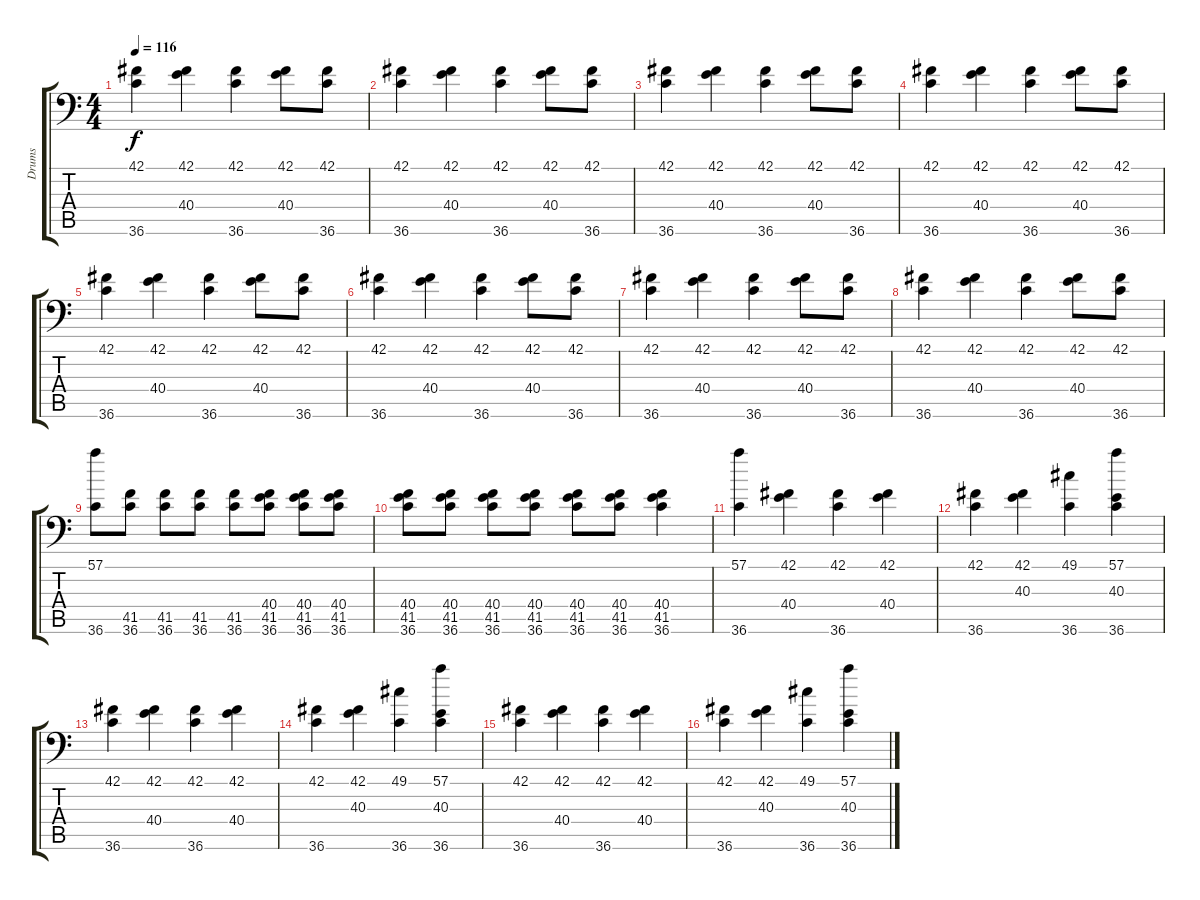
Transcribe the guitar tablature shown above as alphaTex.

\track ("Drums" "Drums") {instrument acousticgrandpiano}
\staff {score tabs}
\tuning (C-1 C-1 C-1 C-1 C-1 C-1) {hide}
\ts (4 4)
\tempo 116
\clef f4
\ks c
(42.1 36.6).4{dy f} (42.1 40.4).4 (42.1 36.6).4 (42.1 40.4).8 (42.1 36.6).8 |
(42.1 36.6).4 (42.1 40.4).4 (42.1 36.6).4 (42.1 40.4).8 (42.1 36.6).8 |
(42.1 36.6).4 (42.1 40.4).4 (42.1 36.6).4 (42.1 40.4).8 (42.1 36.6).8 |
(42.1 36.6).4 (42.1 40.4).4 (42.1 36.6).4 (42.1 40.4).8 (42.1 36.6).8 |
(42.1 36.6).4 (42.1 40.4).4 (42.1 36.6).4 (42.1 40.4).8 (42.1 36.6).8 |
(42.1 36.6).4 (42.1 40.4).4 (42.1 36.6).4 (42.1 40.4).8 (42.1 36.6).8 |
(42.1 36.6).4 (42.1 40.4).4 (42.1 36.6).4 (42.1 40.4).8 (42.1 36.6).8 |
(42.1 36.6).4 (42.1 40.4).4 (42.1 36.6).4 (42.1 40.4).8 (42.1 36.6).8 |
(57.1 36.6).8 (41.5 36.6).8 (41.5 36.6).8 (41.5 36.6).8 (41.5 36.6).8 (40.4 41.5 36.6).8 (40.4 41.5 36.6).8 (40.4 41.5 36.6).8 |
(40.4 41.5 36.6).8 (40.4 41.5 36.6).8 (40.4 41.5 36.6).8 (40.4 41.5 36.6).8 (40.4 41.5 36.6).8 (40.4 41.5 36.6).8 (40.4 41.5 36.6).4 |
(57.1 36.6).4 (42.1 40.4).4 (42.1 36.6).4 (42.1 40.4).4 |
(42.1 36.6).4 (42.1 40.3).4 (49.1 36.6).4 (57.1 40.3 36.6).4 |
(42.1 36.6).4 (42.1 40.4).4 (42.1 36.6).4 (42.1 40.4).4 |
(42.1 36.6).4 (42.1 40.3).4 (49.1 36.6).4 (57.1 40.3 36.6).4 |
(42.1 36.6).4 (42.1 40.4).4 (42.1 36.6).4 (42.1 40.4).4 |
(42.1 36.6).4 (42.1 40.3).4 (49.1 36.6).4 (57.1 40.3 36.6).4
